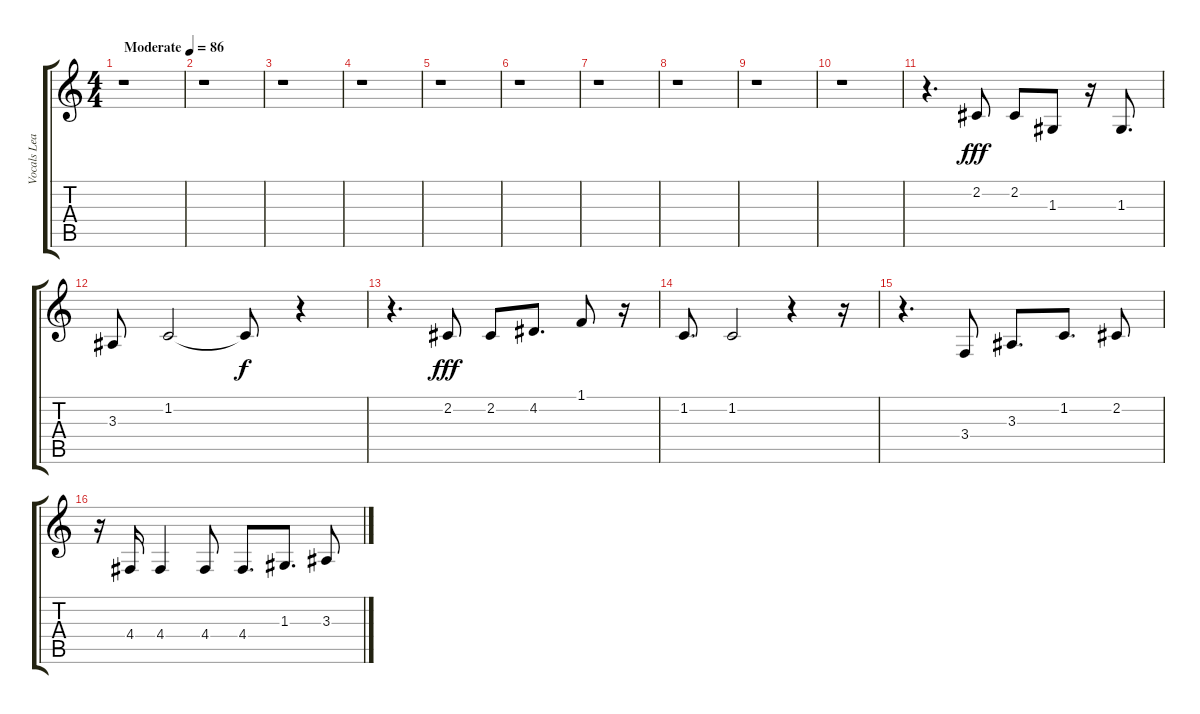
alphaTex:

\track ("Vocals Lead" "Vocals Lea") {instrument synthbrass1}
\staff {score tabs}
\tuning (E4 B3 G3 D3 A2 E2) {hide}
\ts (4 4)
\tempo (86 "Moderate")
\clef g2
\ks c
r.1{dy fff instrument synthbrass1} |
r.1 |
r.1 |
r.1 |
r.1 |
r.1 |
r.1 |
r.1 |
r.1 |
r.1 |
r.4{d} 2.2.8 2.2.8 1.3.8 r.16 1.3.8{d} |
3.3.8 1.2.2 1.2{t}.8{dy f} r.4 |
r.4{d} 2.2.8{dy fff} 2.2.8 4.2.8{d} 1.1.8 r.16 |
1.2.8{d} 1.2.2 r.4 r.16 |
r.4{d} 3.4.8 3.3.8{d} 1.2.8{d} 2.2.8 |
r.16 4.4.16 4.4.4 4.4.8 4.4.8{d} 1.3.8{d} 3.3.8
